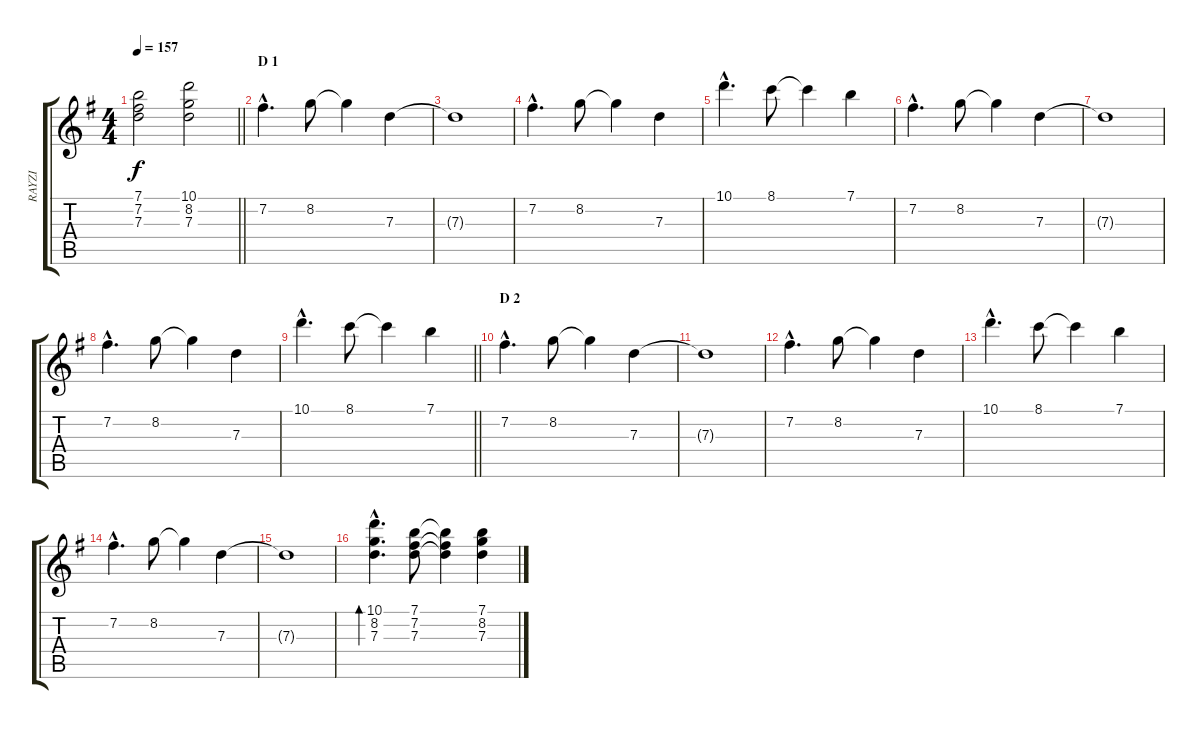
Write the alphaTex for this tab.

\track ("RAYZI" "RAYZI") {instrument distortionguitar}
\staff {score tabs}
\tuning (E4 B3 G3 D3 A2 E2) {hide}
\ts (4 4)
\tempo 157
\clef g2
\barLineRight lightlight
\ks g
(7.1{t} 7.2{t} 7.3{t}).2{dy f} (10.1 8.2 7.3).2 |
\section ("" "D 1")
7.2{hac}.4{d volume 10 balance 3 instrument distortionguitar} 8.2.8 8.2{t}.4 7.3.4 |
7.3{t}.1 |
7.2{hac}.4{d} 8.2.8 8.2{t}.4 7.3.4 |
10.1{hac}.4{d} 8.1.8 8.1{t}.4 7.1.4 |
7.2{hac}.4{d} 8.2.8 8.2{t}.4 7.3.4 |
7.3{t}.1 |
7.2{hac}.4{d} 8.2.8 8.2{t}.4 7.3.4 |
\barLineRight lightlight
10.1{hac}.4{d} 8.1.8 8.1{t}.4 7.1.4 |
\section ("" "D 2")
7.2{hac}.4{d volume 10 balance 3 instrument distortionguitar} 8.2.8 8.2{t}.4 7.3.4 |
7.3{t}.1 |
7.2{hac}.4{d} 8.2.8 8.2{t}.4 7.3.4 |
10.1{hac}.4{d} 8.1.8 8.1{t}.4 7.1.4 |
7.2{hac}.4{d} 8.2.8 8.2{t}.4 7.3.4 |
7.3{t}.1 |
(10.1{hac} 8.2{hac} 7.3{hac}).4{d bd 120} (7.1 7.2 7.3).8 (7.1{t} 7.2{t} 7.3{t}).4 (7.1 8.2 7.3).4
